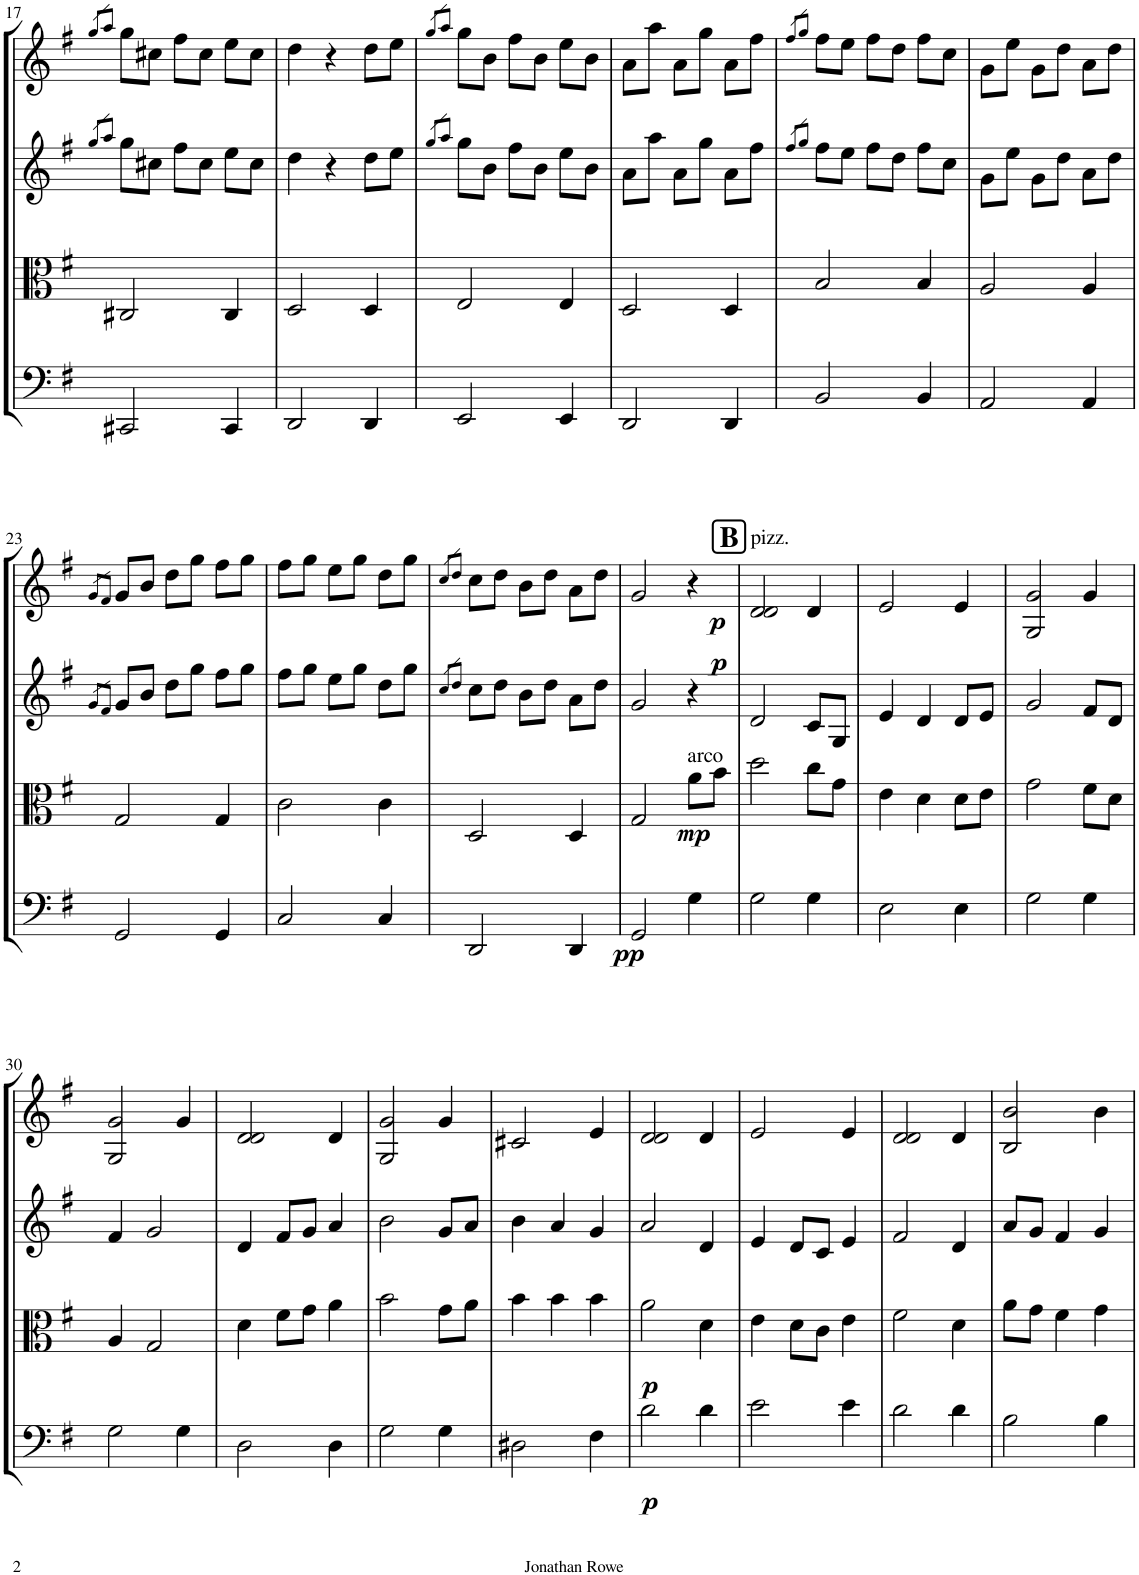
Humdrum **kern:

**kern	**dynam	**kern	**dynam	**kern	**dynam	**kern	**dynam
*part4	*part4	*part3	*part3	*part2	*part2	*part1	*part1
*staff4	*staff4	*staff3	*staff3	*staff2	*staff2	*staff1	*staff1
*I"Violoncello	*	*I"Viola	*	*I"Violin II	*	*I"Violin I	*
*I'Vc	*	*I'Vla	*	*I'Vln	*	*I'Vln	*
!!LO:PB:g=z
*clefF4	*	*clefC3	*	*clefG2	*	*clefG2	*
*k[f#]	*	*k[f#]	*	*k[f#]	*	*k[f#]	*
*M3/4	*	*M3/4	*	*M3/4	*	*M3/4	*
=17	=17	=17	=17	=17	=17	=17	=17
.	.	.	.	8qgg/L	.	8qgg/L	.
.	.	.	.	8qaa/J	.	8qaa/J	.
2CC#X/	.	2C#X/	.	8gg\L	.	8gg\L	.
.	.	.	.	8cc#X\J	.	8cc#X\J	.
.	.	.	.	8ff#\L	.	8ff#\L	.
.	.	.	.	8cc#\J	.	8cc#\J	.
4CC#/	.	4C#/	.	8ee\L	.	8ee\L	.
.	.	.	.	8cc#\J	.	8cc#\J	.
=18	=18	=18	=18	=18	=18	=18	=18
2DD/	.	2D/	.	4dd\	.	4dd\	.
.	.	.	.	4r	.	4r	.
4DD/	.	4D/	.	8dd\L	.	8dd\L	.
.	.	.	.	8ee\J	.	8ee\J	.
=19	=19	=19	=19	=19	=19	=19	=19
.	.	.	.	8qgg/L	.	8qgg/L	.
.	.	.	.	8qaa/J	.	8qaa/J	.
2EE/	.	2E/	.	8gg\L	.	8gg\L	.
.	.	.	.	8b\J	.	8b\J	.
.	.	.	.	8ff#\L	.	8ff#\L	.
.	.	.	.	8b\J	.	8b\J	.
4EE/	.	4E/	.	8ee\L	.	8ee\L	.
.	.	.	.	8b\J	.	8b\J	.
=20	=20	=20	=20	=20	=20	=20	=20
2DD/	.	2D/	.	8a\L	.	8a\L	.
.	.	.	.	8aa\J	.	8aa\J	.
.	.	.	.	8a\L	.	8a\L	.
.	.	.	.	8gg\J	.	8gg\J	.
4DD/	.	4D/	.	8a\L	.	8a\L	.
.	.	.	.	8ff#\J	.	8ff#\J	.
=21	=21	=21	=21	=21	=21	=21	=21
.	.	.	.	8qff#/L	.	8qff#/L	.
.	.	.	.	8qgg/J	.	8qgg/J	.
2BB/	.	2B/	.	8ff#\L	.	8ff#\L	.
.	.	.	.	8ee\J	.	8ee\J	.
.	.	.	.	8ff#\L	.	8ff#\L	.
.	.	.	.	8dd\J	.	8dd\J	.
4BB/	.	4B/	.	8ff#\L	.	8ff#\L	.
.	.	.	.	8cc\J	.	8cc\J	.
=22	=22	=22	=22	=22	=22	=22	=22
2AA/	.	2A/	.	8g\L	.	8g\L	.
.	.	.	.	8ee\J	.	8ee\J	.
.	.	.	.	8g\L	.	8g\L	.
.	.	.	.	8dd\J	.	8dd\J	.
4AA/	.	4A/	.	8a\L	.	8a\L	.
.	.	.	.	8dd\J	.	8dd\J	.
!!LO:LB:g=z
=23	=23	=23	=23	=23	=23	=23	=23
.	.	.	.	8qg/L	.	8qg/L	.
.	.	.	.	8qf#/J	.	8qf#/J	.
2GG/	.	2G/	.	8g/L	.	8g/L	.
.	.	.	.	8b/J	.	8b/J	.
.	.	.	.	8dd\L	.	8dd\L	.
.	.	.	.	8gg\J	.	8gg\J	.
4GG/	.	4G/	.	8ff#\L	.	8ff#\L	.
.	.	.	.	8gg\J	.	8gg\J	.
=24	=24	=24	=24	=24	=24	=24	=24
2C/	.	2c\	.	8ff#\L	.	8ff#\L	.
.	.	.	.	8gg\J	.	8gg\J	.
.	.	.	.	8ee\L	.	8ee\L	.
.	.	.	.	8gg\J	.	8gg\J	.
4C/	.	4c\	.	8dd\L	.	8dd\L	.
.	.	.	.	8gg\J	.	8gg\J	.
=25	=25	=25	=25	=25	=25	=25	=25
.	.	.	.	8qcc/L	.	8qcc/L	.
.	.	.	.	8qdd/J	.	8qdd/J	.
2DD/	.	2D/	.	8cc\L	.	8cc\L	.
.	.	.	.	8dd\J	.	8dd\J	.
.	.	.	.	8b\L	.	8b\L	.
.	.	.	.	8dd\J	.	8dd\J	.
4DD/	.	4D/	.	8a\L	.	8a\L	.
.	.	.	.	8dd\J	.	8dd\J	.
=26	=26	=26	=26	=26	=26	=26	=26
!	!LO:DY:b	!	!	!	!	!	!
2GG/	pp	2G/	.	2g/	.	2g/	.
!	!	!LO:TX:a:t=arco	!	!	!	!	!
!	!	!	!LO:DY:b	!	!LO:DY:b	!	!LO:DY:b
4G\	.	8a\L	mp	4r	p	4r	p
.	.	8b\J	.	.	.	.	.
!!LO:REH:place=s1:a:B:cj:fs=14:t=B
=27	=27	=27	=27	=27	=27	=27	=27
!	!	!	!	!	!	!LO:TX:a:t=pizz.	!
2G\	.	2dd\	.	2d/	.	2d/ 2d/	.
4G\	.	8cc\L	.	8c/L	.	4d/	.
.	.	8g\J	.	8G/J	.	.	.
=28	=28	=28	=28	=28	=28	=28	=28
2E\	.	4e\	.	4e/	.	2e/	.
.	.	4d\	.	4d/	.	.	.
4E\	.	8d\L	.	8d/L	.	4e/	.
.	.	8e\J	.	8e/J	.	.	.
=29	=29	=29	=29	=29	=29	=29	=29
2G\	.	2g\	.	2g/	.	2G/ 2g/	.
4G\	.	8f#\L	.	8f#/L	.	4g/	.
.	.	8d\J	.	8d/J	.	.	.
!!LO:LB:g=z
=30	=30	=30	=30	=30	=30	=30	=30
2G\	.	4A/	.	4f#/	.	2G/ 2g/	.
.	.	2G/	.	2g/	.	.	.
4G\	.	.	.	.	.	4g/	.
=31	=31	=31	=31	=31	=31	=31	=31
2D\	.	4d\	.	4d/	.	2d/ 2d/	.
.	.	8f#\L	.	8f#/L	.	.	.
.	.	8g\J	.	8g/J	.	.	.
4D\	.	4a\	.	4a/	.	4d/	.
=32	=32	=32	=32	=32	=32	=32	=32
2G\	.	2b\	.	2b\	.	2G/ 2g/	.
4G\	.	8g\L	.	8g/L	.	4g/	.
.	.	8a\J	.	8a/J	.	.	.
=33	=33	=33	=33	=33	=33	=33	=33
2D#X\	.	4b\	.	4b\	.	2c#X/	.
.	.	4b\	.	4a/	.	.	.
4F#\	.	4b\	.	4g/	.	4e/	.
=34	=34	=34	=34	=34	=34	=34	=34
!	!LO:DY:b	!	!LO:DY:b	!	!	!	!
2d\	p	2a\	p	2a/	.	2d/ 2d/	.
4d\	.	4d\	.	4d/	.	4d/	.
=35	=35	=35	=35	=35	=35	=35	=35
2e\	.	4e\	.	4e/	.	2e/	.
.	.	8d\L	.	8d/L	.	.	.
.	.	8c\J	.	8c/J	.	.	.
4e\	.	4e\	.	4e/	.	4e/	.
=36	=36	=36	=36	=36	=36	=36	=36
2d\	.	2f#\	.	2f#/	.	2d/ 2d/	.
4d\	.	4d\	.	4d/	.	4d/	.
=37	=37	=37	=37	=37	=37	=37	=37
2B\	.	8a\L	.	8a/L	.	2B/ 2b/	.
.	.	8g\J	.	8g/J	.	.	.
.	.	4f#\	.	4f#/	.	.	.
4B\	.	4g\	.	4g/	.	4b\	.
=	=	=	=	=	=	=	=
*-	*-	*-	*-	*-	*-	*-	*-
